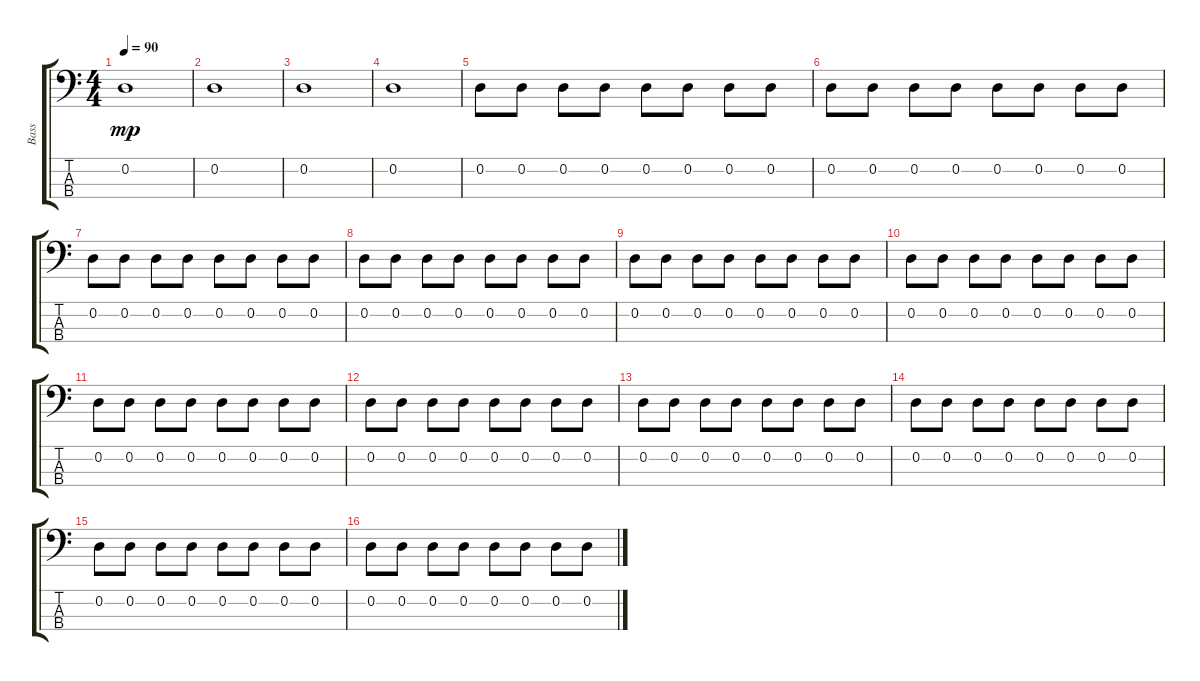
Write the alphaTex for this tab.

\track ("Bass" "Bass") {instrument electricbassfinger}
\staff {score tabs}
\tuning (G2 D2 A1 E1) {hide}
\ts (4 4)
\tempo 90
\clef f4
\ks c
0.2.1{dy mp} |
0.2.1 |
0.2.1 |
0.2.1 |
0.2.8 0.2.8 0.2.8 0.2.8 0.2.8 0.2.8 0.2.8 0.2.8 |
0.2.8 0.2.8 0.2.8 0.2.8 0.2.8 0.2.8 0.2.8 0.2.8 |
0.2.8 0.2.8 0.2.8 0.2.8 0.2.8 0.2.8 0.2.8 0.2.8 |
0.2.8 0.2.8 0.2.8 0.2.8 0.2.8 0.2.8 0.2.8 0.2.8 |
0.2.8 0.2.8 0.2.8 0.2.8 0.2.8 0.2.8 0.2.8 0.2.8 |
0.2.8 0.2.8 0.2.8 0.2.8 0.2.8 0.2.8 0.2.8 0.2.8 |
0.2.8 0.2.8 0.2.8 0.2.8 0.2.8 0.2.8 0.2.8 0.2.8 |
0.2.8 0.2.8 0.2.8 0.2.8 0.2.8 0.2.8 0.2.8 0.2.8 |
0.2.8 0.2.8 0.2.8 0.2.8 0.2.8 0.2.8 0.2.8 0.2.8 |
0.2.8 0.2.8 0.2.8 0.2.8 0.2.8 0.2.8 0.2.8 0.2.8 |
0.2.8 0.2.8 0.2.8 0.2.8 0.2.8 0.2.8 0.2.8 0.2.8 |
0.2.8 0.2.8 0.2.8 0.2.8 0.2.8 0.2.8 0.2.8 0.2.8
